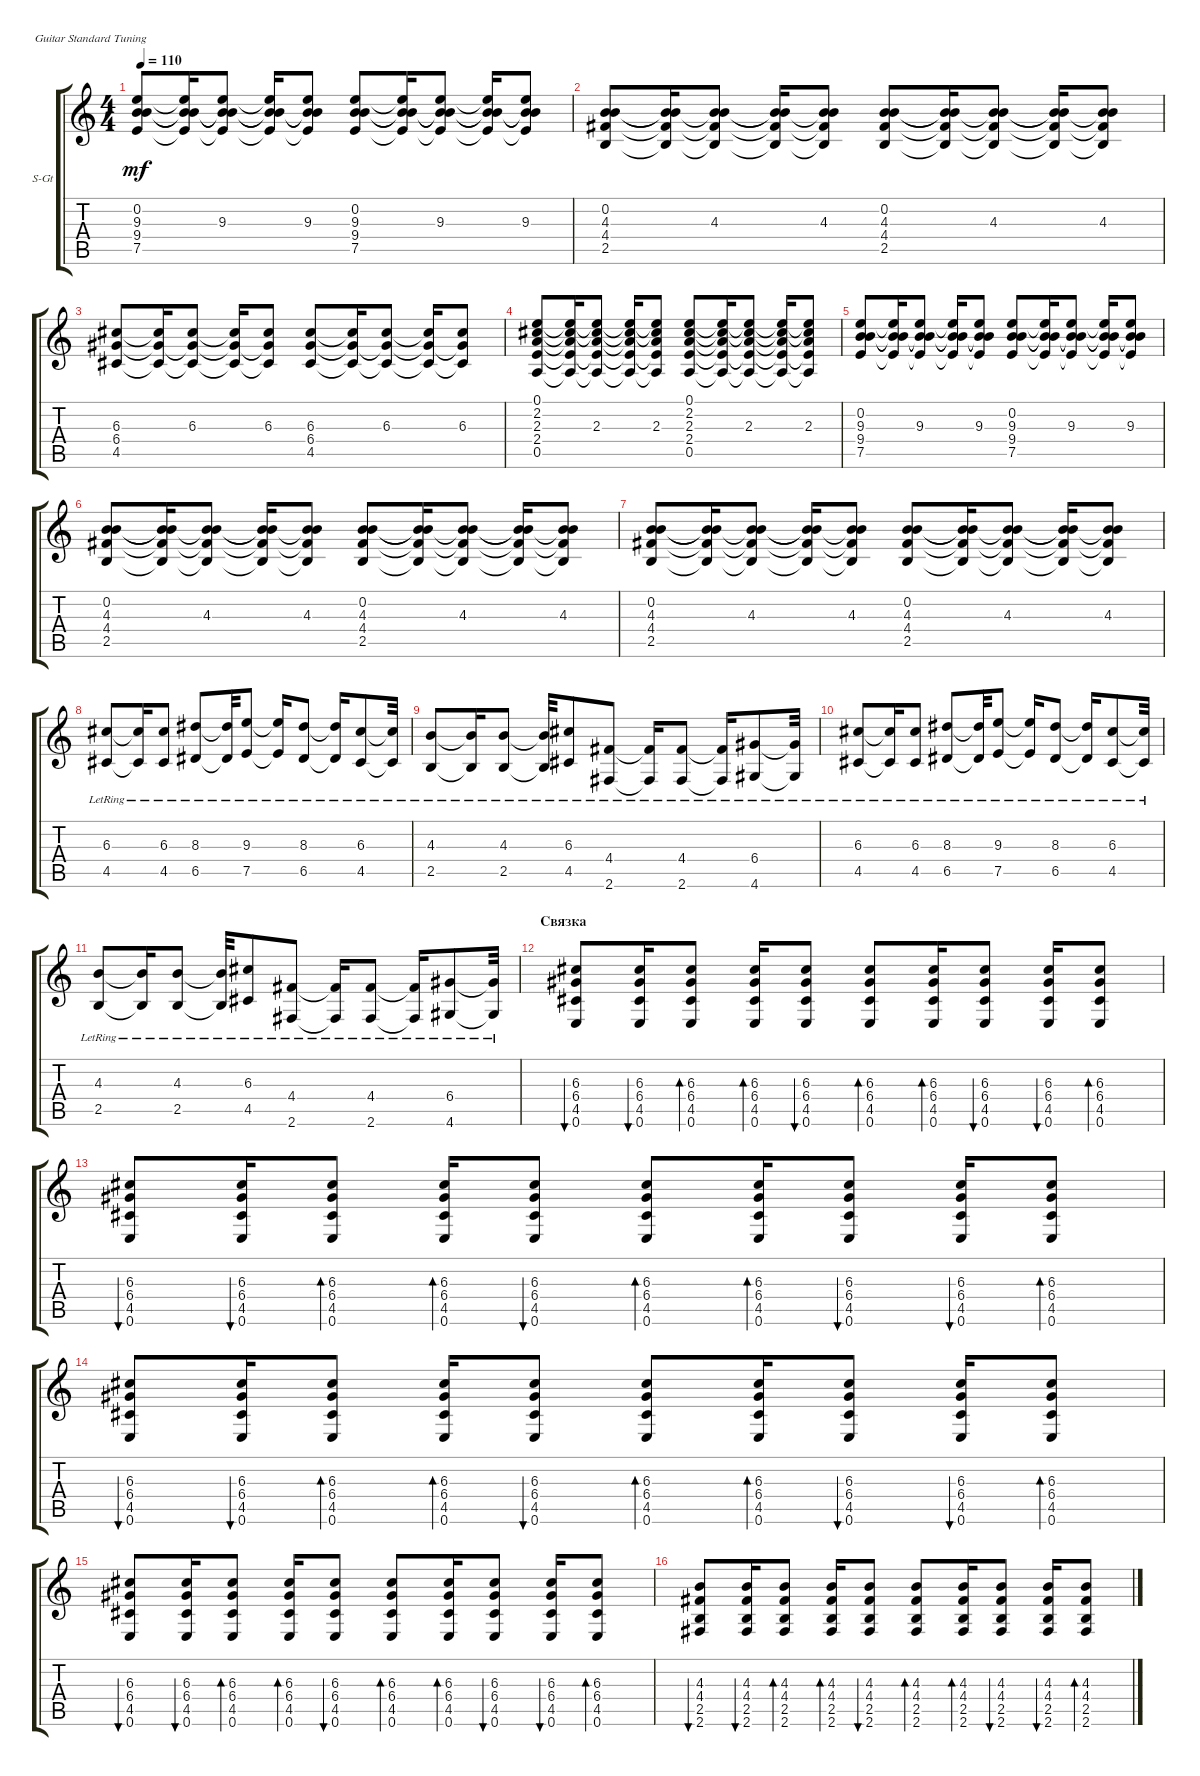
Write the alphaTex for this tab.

\defaultSystemsLayout 4
\bracketExtendMode groupsimilarinstruments
\firstSystemTrackNameOrientation horizontal
\otherSystemsTrackNameOrientation horizontal
\track ("Steel Guitar" "S-Gt") {instrument acousticguitarsteel}
\staff {score tabs}
\tuning (E4 B3 G3 D3 A2 E2)
\ts (4 4)
\tempo 110
\clef g2
\ks c
(9.3 7.5 0.2 9.4).8{dy mf} (9.3{t} 7.5{t} 0.2{t} 9.4{t}).16 (9.3 7.5{t} 0.2{t} 9.4{t}).8 (9.3{t} 7.5{t} 0.2{t} 9.4{t}).16 (9.3 7.5{t} 0.2{t} 9.4{t}).8 (9.3 7.5 0.2 9.4).8 (9.3{t} 7.5{t} 0.2{t} 9.4{t}).16 (9.3 7.5{t} 0.2{t} 9.4{t}).8 (9.3{t} 7.5{t} 0.2{t} 9.4{t}).16 (9.3 7.5{t} 0.2{t} 9.4{t}).8 |
(4.3 2.5 4.4 0.2).8 (4.3{t} 2.5{t} 4.4{t} 0.2{t}).16 (4.3 2.5{t} 4.4{t} 0.2{t}).8 (4.3{t} 2.5{t} 4.4{t} 0.2{t}).16 (4.3 2.5{t} 4.4{t} 0.2{t}).8 (4.3 2.5 4.4 0.2).8 (4.3{t} 2.5{t} 4.4{t} 0.2{t}).16 (4.3 2.5{t} 4.4{t} 0.2{t}).8 (4.3{t} 2.5{t} 4.4{t} 0.2{t}).16 (4.3 2.5{t} 4.4{t} 0.2{t}).8 |
(6.3 4.5 6.4).8 (6.3{t} 4.5{t} 6.4{t}).16 (6.3 4.5{t} 6.4{t}).8 (6.3{t} 4.5{t} 6.4{t}).16 (6.3 4.5{t} 6.4{t}).8 (6.3 4.5 6.4).8 (6.3{t} 4.5{t} 6.4{t}).16 (6.3 4.5{t} 6.4{t}).8 (6.3{t} 4.5{t} 6.4{t}).16 (6.3 4.5{t} 6.4{t}).8 |
(2.3 0.5 2.4 0.1 2.2).8 (2.3{t} 0.5{t} 2.4{t} 0.1{t} 2.2{t}).16 (2.3 0.5{t} 2.4{t} 2.2{t} 0.1{t}).8 (2.3{t} 0.5{t} 2.4{t} 2.2{t} 0.1{t}).16 (2.3 0.5{t} 2.4{t} 0.1{t} 2.2{t}).8 (2.3 0.5 2.4 2.2 0.1).8 (2.3{t} 0.5{t} 2.4{t} 0.1{t} 2.2{t}).16 (2.3 0.5{t} 2.4{t} 0.1{t} 2.2{t}).8 (2.3{t} 0.5{t} 2.4{t} 2.2{t} 0.1{t}).16 (2.3 0.5{t} 2.4{t} 2.2{t} 0.1{t}).8 |
(9.3 7.5 0.2 9.4).8 (9.3{t} 7.5{t} 0.2{t} 9.4{t}).16 (9.3 7.5{t} 0.2{t} 9.4{t}).8 (9.3{t} 7.5{t} 0.2{t} 9.4{t}).16 (9.3 7.5{t} 0.2{t} 9.4{t}).8 (9.3 7.5 0.2 9.4).8 (9.3{t} 7.5{t} 0.2{t} 9.4{t}).16 (9.3 7.5{t} 0.2{t} 9.4{t}).8 (9.3{t} 7.5{t} 0.2{t} 9.4{t}).16 (9.3 7.5{t} 0.2{t} 9.4{t}).8 |
(4.3 2.5 4.4 0.2).8 (4.3{t} 2.5{t} 4.4{t} 0.2{t}).16 (4.3 2.5{t} 4.4{t} 0.2{t}).8 (4.3{t} 2.5{t} 4.4{t} 0.2{t}).16 (4.3 2.5{t} 4.4{t} 0.2{t}).8 (4.3 2.5 4.4 0.2).8 (4.3{t} 2.5{t} 4.4{t} 0.2{t}).16 (4.3 2.5{t} 4.4{t} 0.2{t}).8 (4.3{t} 2.5{t} 4.4{t} 0.2{t}).16 (4.3 2.5{t} 4.4{t} 0.2{t}).8 |
(4.3 2.5 4.4 0.2).8 (4.3{t} 2.5{t} 4.4{t} 0.2{t}).16 (4.3 2.5{t} 4.4{t} 0.2{t}).8 (4.3{t} 2.5{t} 4.4{t} 0.2{t}).16 (4.3 2.5{t} 4.4{t} 0.2{t}).8 (4.3 2.5 4.4 0.2).8 (4.3{t} 2.5{t} 4.4{t} 0.2{t}).16 (4.3 2.5{t} 4.4{t} 0.2{t}).8 (4.3{t} 2.5{t} 4.4{t} 0.2{t}).16 (4.3 2.5{t} 4.4{t} 0.2{t}).8 |
(6.3{lr} 4.5{lr}).8 (6.3{lr t} 4.5{lr t}).16 (6.3{lr} 4.5{lr}).8 (6.5{lr} 8.3{lr}).8 (8.3{lr t} 6.5{lr t}).32 (7.5{lr} 9.3{lr}).8 (9.3{lr t} 7.5{lr t}).16 (6.5{lr} 8.3{lr}).8 (8.3{lr t} 6.5{lr t}).16 (6.3{lr} 4.5{lr}).8 (6.3{lr t} 4.5{lr t}).32 |
(4.3{lr} 2.5{lr}).8 (4.3{lr t} 2.5{lr t}).16 (4.3{lr} 2.5{lr}).8 (4.3{lr t} 2.5{lr t}).32 (6.3{lr} 4.5{lr}).8 (4.4{lr} 2.6{lr}).8 (4.4{lr t} 2.6{lr t}).16 (4.4{lr} 2.6{lr}).8 (4.4{lr t} 2.6{lr t}).16 (6.4{lr} 4.6{lr}).8 (6.4{lr t} 4.6{lr t}).32 |
(6.3{lr} 4.5{lr}).8 (6.3{lr t} 4.5{lr t}).16 (6.3{lr} 4.5{lr}).8 (6.5{lr} 8.3{lr}).8 (8.3{lr t} 6.5{lr t}).32 (7.5{lr} 9.3{lr}).8 (9.3{lr t} 7.5{lr t}).16 (6.5{lr} 8.3{lr}).8 (8.3{lr t} 6.5{lr t}).16 (6.3{lr} 4.5{lr}).8 (6.3{lr t} 4.5{lr t}).32 |
(4.3{lr} 2.5{lr}).8 (4.3{lr t} 2.5{lr t}).16 (4.3{lr} 2.5{lr}).8 (4.3{lr t} 2.5{lr t}).32 (6.3{lr} 4.5{lr}).8 (4.4{lr} 2.6{lr}).8 (4.4{lr t} 2.6{lr t}).16 (4.4{lr} 2.6{lr}).8 (4.4{lr t} 2.6{lr t}).16 (6.4{lr} 4.6{lr}).8 (6.4{lr t} 4.6{lr t}).32 |
\section ("" "Связка")
(6.3 4.5 6.4 0.6).8{bu 35} (6.3 4.5 6.4 0.6).16{bu 33} (6.3 4.5 6.4 0.6).8{bd 33} (6.3 4.5 6.4 0.6).16{bd 33} (6.3 4.5 6.4 0.6).8{bu 32} (6.3 4.5 6.4 0.6).8{bd 31} (6.3 4.5 6.4 0.6).16{bd 30} (6.3 4.5 6.4 0.6).8{bu 30} (6.3 4.5 6.4 0.6).16{bu 30} (6.3 4.5 6.4 0.6).8{bd 30} |
(6.3 4.5 6.4 0.6).8{bu 35} (6.3 4.5 6.4 0.6).16{bu 33} (6.3 4.5 6.4 0.6).8{bd 33} (6.3 4.5 6.4 0.6).16{bd 33} (6.3 4.5 6.4 0.6).8{bu 32} (6.3 4.5 6.4 0.6).8{bd 31} (6.3 4.5 6.4 0.6).16{bd 30} (6.3 4.5 6.4 0.6).8{bu 30} (6.3 4.5 6.4 0.6).16{bu 30} (6.3 4.5 6.4 0.6).8{bd 30} |
(6.3 4.5 6.4 0.6).8{bu 35} (6.3 4.5 6.4 0.6).16{bu 33} (6.3 4.5 6.4 0.6).8{bd 33} (6.3 4.5 6.4 0.6).16{bd 33} (6.3 4.5 6.4 0.6).8{bu 32} (6.3 4.5 6.4 0.6).8{bd 31} (6.3 4.5 6.4 0.6).16{bd 30} (6.3 4.5 6.4 0.6).8{bu 30} (6.3 4.5 6.4 0.6).16{bu 30} (6.3 4.5 6.4 0.6).8{bd 30} |
(6.3 4.5 6.4 0.6).8{bu 35} (6.3 4.5 6.4 0.6).16{bu 33} (6.3 4.5 6.4 0.6).8{bd 33} (6.3 4.5 6.4 0.6).16{bd 33} (6.3 4.5 6.4 0.6).8{bu 32} (6.3 4.5 6.4 0.6).8{bd 31} (6.3 4.5 6.4 0.6).16{bd 30} (6.3 4.5 6.4 0.6).8{bu 30} (6.3 4.5 6.4 0.6).16{bu 30} (6.3 4.5 6.4 0.6).8{bd 30} |
(4.3 2.5 4.4 2.6).8{bu 35} (4.3 2.5 4.4 2.6).16{bu 33} (4.3 2.5 4.4 2.6).8{bd 33} (4.3 2.5 4.4 2.6).16{bd 33} (4.3 2.5 4.4 2.6).8{bu 32} (4.3 2.5 4.4 2.6).8{bd 31} (4.3 2.5 4.4 2.6).16{bd 30} (4.3 2.5 4.4 2.6).8{bu 30} (4.3 2.5 4.4 2.6).16{bu 30} (4.3 2.5 4.4 2.6).8{bd 30}
